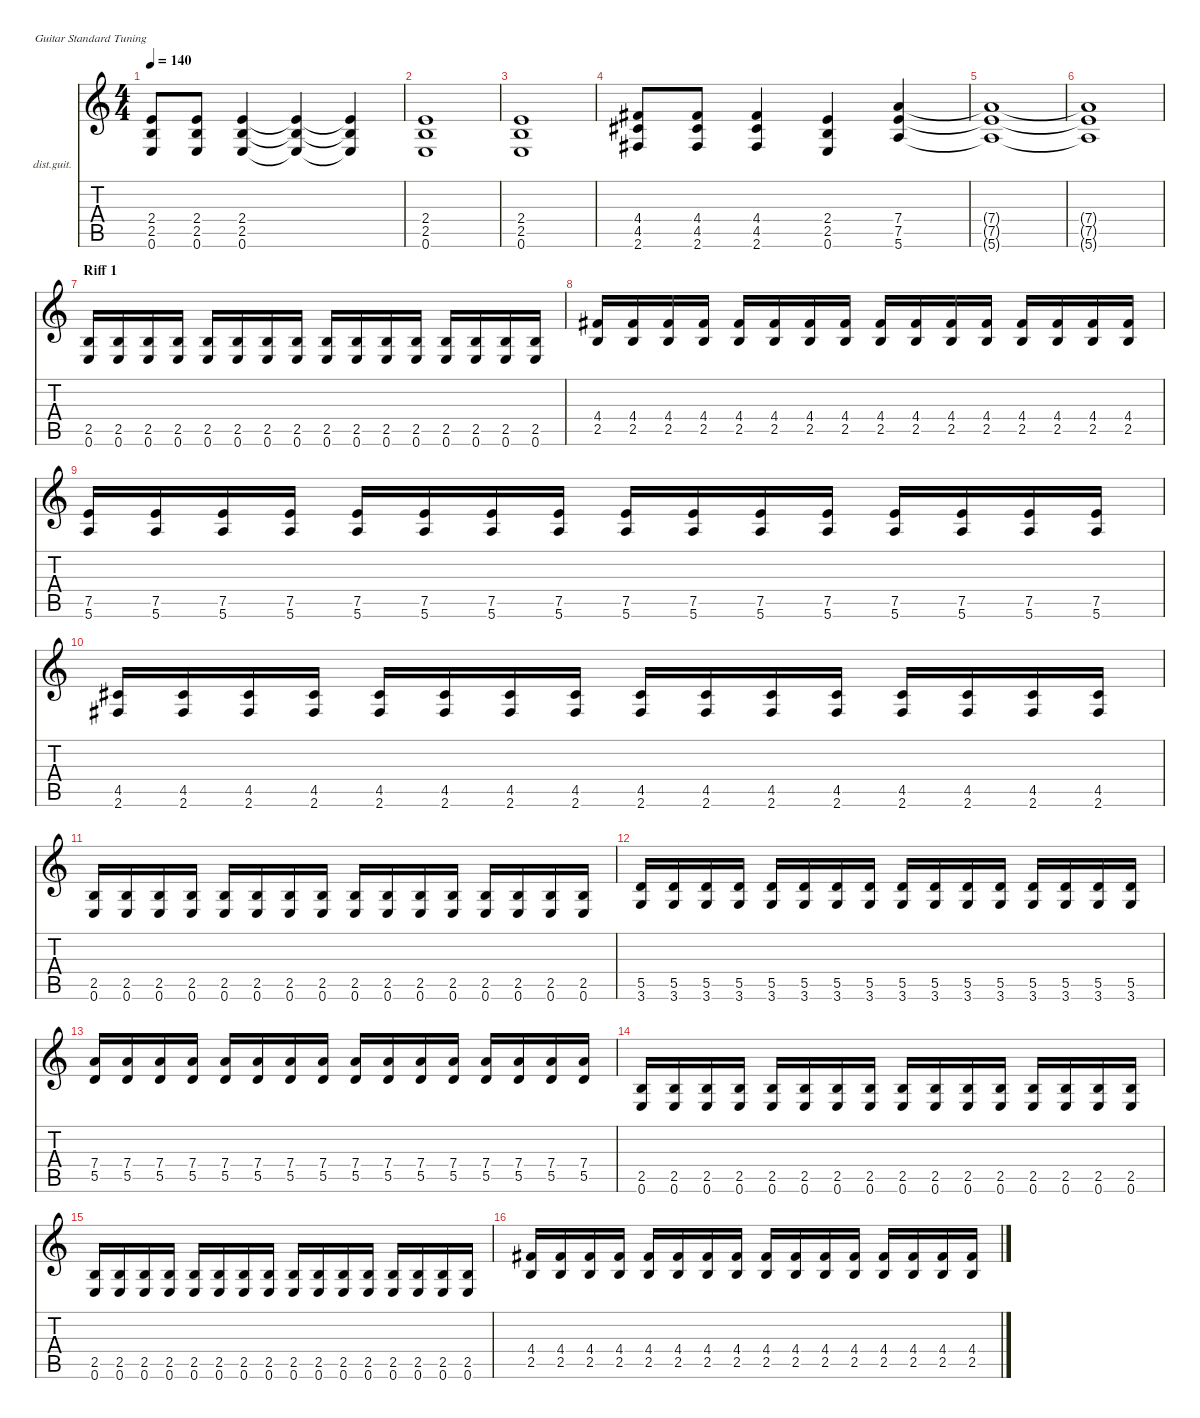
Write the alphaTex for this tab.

\defaultSystemsLayout 4
\hideDynamics
\bracketExtendMode nobrackets
\firstSystemTrackNameOrientation horizontal
\otherSystemsTrackNameOrientation horizontal
\track ("Rythm Guitar" "dist.guit.") {instrument distortionguitar}
\staff {score tabs}
\tuning (E4 B3 G3 D3 A2 E2)
\ts (4 4)
\tempo 140
\clef g2
\ks c
(0.6 2.5 2.4).8{dy mf} (0.6 2.5 2.4).8 (0.6 2.5 2.4).4 (0.6{t} 2.5{t} 2.4{t}).4 (0.6{t} 2.5{t} 2.4{t}).4 |
(0.6 2.5 2.4).1 |
(2.4 0.6 2.5).1 |
(4.4{acc #} 4.5{acc #} 2.6{acc #}).8{dy f} (4.4{acc #} 4.5{acc #} 2.6{acc #}).8 (4.4{acc #} 4.5{acc #} 2.6{acc #}).4 (2.4 2.5 0.6).4 (5.6 7.5 7.4).4 |
(5.6{t} 7.5{t} 7.4{t}).1 |
(5.6{t} 7.5{t} 7.4{t}).1 |
\section ("" "Riff 1")
(0.6 2.5).16{dy mf} (0.6 2.5).16 (0.6 2.5).16 (0.6 2.5).16 (0.6 2.5).16 (0.6 2.5).16 (0.6 2.5).16 (0.6 2.5).16 (0.6 2.5).16 (0.6 2.5).16 (0.6 2.5).16 (0.6 2.5).16 (0.6 2.5).16 (0.6 2.5).16 (0.6 2.5).16 (0.6 2.5).16 |
(2.5 4.4{acc #}).16 (2.5 4.4{acc #}).16 (2.5 4.4{acc #}).16 (2.5 4.4{acc #}).16 (2.5 4.4{acc #}).16 (2.5 4.4{acc #}).16 (2.5 4.4{acc #}).16 (2.5 4.4{acc #}).16 (2.5 4.4{acc #}).16 (2.5 4.4{acc #}).16 (2.5 4.4{acc #}).16 (2.5 4.4{acc #}).16 (2.5 4.4{acc #}).16 (2.5 4.4{acc #}).16 (2.5 4.4{acc #}).16 (2.5 4.4{acc #}).16 |
(5.6 7.5).16 (5.6 7.5).16 (5.6 7.5).16 (5.6 7.5).16 (5.6 7.5).16 (5.6 7.5).16 (5.6 7.5).16 (5.6 7.5).16 (5.6 7.5).16 (5.6 7.5).16 (5.6 7.5).16 (5.6 7.5).16 (5.6 7.5).16 (5.6 7.5).16 (5.6 7.5).16 (5.6 7.5).16 |
(2.6{acc #} 4.5{acc #}).16 (4.5{acc #} 2.6{acc #}).16 (4.5{acc #} 2.6{acc #}).16 (4.5{acc #} 2.6{acc #}).16 (4.5{acc #} 2.6{acc #}).16 (4.5{acc #} 2.6{acc #}).16 (4.5{acc #} 2.6{acc #}).16 (4.5{acc #} 2.6{acc #}).16 (2.6{acc #} 4.5{acc #}).16 (4.5{acc #} 2.6{acc #}).16 (4.5{acc #} 2.6{acc #}).16 (4.5{acc #} 2.6{acc #}).16 (4.5{acc #} 2.6{acc #}).16 (4.5{acc #} 2.6{acc #}).16 (4.5{acc #} 2.6{acc #}).16 (4.5{acc #} 2.6{acc #}).16 |
(0.6 2.5).16 (0.6 2.5).16 (0.6 2.5).16 (0.6 2.5).16 (0.6 2.5).16 (0.6 2.5).16 (0.6 2.5).16 (0.6 2.5).16 (0.6 2.5).16 (0.6 2.5).16 (0.6 2.5).16 (0.6 2.5).16 (0.6 2.5).16 (0.6 2.5).16 (0.6 2.5).16 (0.6 2.5).16 |
(3.6 5.5).16 (3.6 5.5).16 (3.6 5.5).16 (3.6 5.5).16 (3.6 5.5).16 (3.6 5.5).16 (3.6 5.5).16 (5.5 3.6).16 (3.6 5.5).16 (3.6 5.5).16 (3.6 5.5).16 (3.6 5.5).16 (3.6 5.5).16 (3.6 5.5).16 (3.6 5.5).16 (5.5 3.6).16 |
(5.5 7.4).16 (5.5 7.4).16 (5.5 7.4).16 (5.5 7.4).16 (5.5 7.4).16 (5.5 7.4).16 (5.5 7.4).16 (5.5 7.4).16 (5.5 7.4).16 (5.5 7.4).16 (5.5 7.4).16 (5.5 7.4).16 (5.5 7.4).16 (5.5 7.4).16 (5.5 7.4).16 (5.5 7.4).16 |
(0.6 2.5).16 (0.6 2.5).16 (0.6 2.5).16 (0.6 2.5).16 (0.6 2.5).16 (0.6 2.5).16 (0.6 2.5).16 (0.6 2.5).16 (0.6 2.5).16 (0.6 2.5).16 (0.6 2.5).16 (0.6 2.5).16 (0.6 2.5).16 (0.6 2.5).16 (0.6 2.5).16 (0.6 2.5).16 |
(0.6 2.5).16 (0.6 2.5).16 (0.6 2.5).16 (0.6 2.5).16 (0.6 2.5).16 (0.6 2.5).16 (0.6 2.5).16 (0.6 2.5).16 (0.6 2.5).16 (0.6 2.5).16 (0.6 2.5).16 (0.6 2.5).16 (0.6 2.5).16 (0.6 2.5).16 (0.6 2.5).16 (0.6 2.5).16 |
(2.5 4.4{acc #}).16 (2.5 4.4{acc #}).16 (2.5 4.4{acc #}).16 (2.5 4.4{acc #}).16 (2.5 4.4{acc #}).16 (2.5 4.4{acc #}).16 (2.5 4.4{acc #}).16 (2.5 4.4{acc #}).16 (2.5 4.4{acc #}).16 (2.5 4.4{acc #}).16 (2.5 4.4{acc #}).16 (2.5 4.4{acc #}).16 (2.5 4.4{acc #}).16 (2.5 4.4{acc #}).16 (2.5 4.4{acc #}).16 (2.5 4.4{acc #}).16
